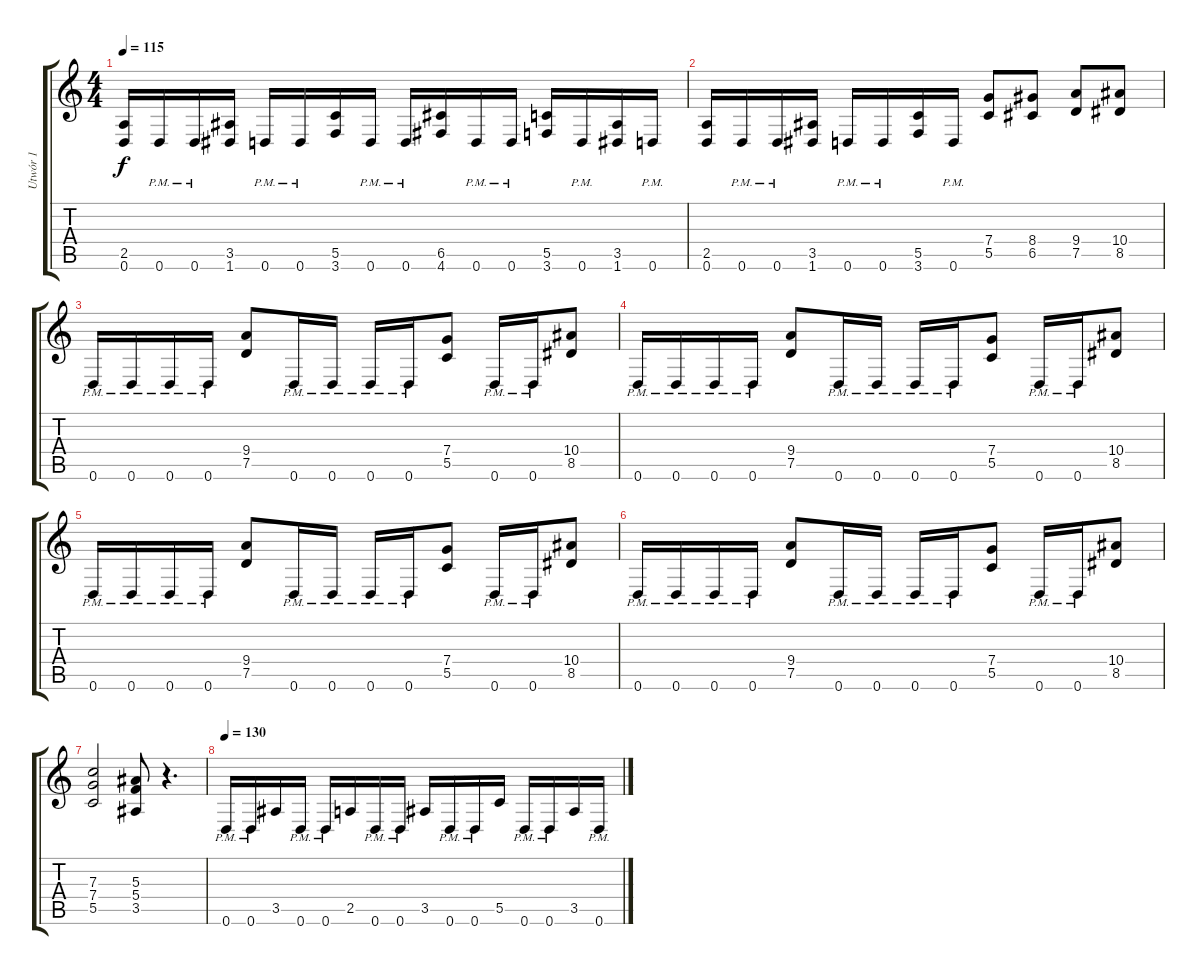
\track ("Utwór 1" "Utwór 1") {instrument distortionguitar}
\staff {score tabs}
\tuning (D4 A3 F3 C3 G2 D2) {hide}
\ts (4 4)
\tempo 115
\clef g2
\ks c
(2.5 0.6).16{dy f} 0.6{pm}.16 0.6{pm}.16 (3.5 1.6).16 0.6{pm}.16 0.6{pm}.16 (5.5 3.6).16 0.6{pm}.16 0.6{pm}.16 (6.5 4.6).16 0.6{pm}.16 0.6{pm}.16 (5.5 3.6).16 0.6{pm}.16 (3.5 1.6).16 0.6{pm}.16 |
(2.5 0.6).16 0.6{pm}.16 0.6{pm}.16 (3.5 1.6).16 0.6{pm}.16 0.6{pm}.16 (5.5 3.6).16 0.6{pm}.16 (7.4 5.5).8 (8.4 6.5).8 (9.4 7.5).8 (10.4 8.5).8 |
0.6{pm}.16 0.6{pm}.16 0.6{pm}.16 0.6{pm}.16 (9.4 7.5).8 0.6{pm}.16 0.6{pm}.16 0.6{pm}.16 0.6{pm}.16 (7.4 5.5).8 0.6{pm}.16 0.6{pm}.16 (10.4 8.5).8 |
0.6{pm}.16 0.6{pm}.16 0.6{pm}.16 0.6{pm}.16 (9.4 7.5).8 0.6{pm}.16 0.6{pm}.16 0.6{pm}.16 0.6{pm}.16 (7.4 5.5).8 0.6{pm}.16 0.6{pm}.16 (10.4 8.5).8 |
0.6{pm}.16 0.6{pm}.16 0.6{pm}.16 0.6{pm}.16 (9.4 7.5).8 0.6{pm}.16 0.6{pm}.16 0.6{pm}.16 0.6{pm}.16 (7.4 5.5).8 0.6{pm}.16 0.6{pm}.16 (10.4 8.5).8 |
0.6{pm}.16 0.6{pm}.16 0.6{pm}.16 0.6{pm}.16 (9.4 7.5).8 0.6{pm}.16 0.6{pm}.16 0.6{pm}.16 0.6{pm}.16 (7.4 5.5).8 0.6{pm}.16 0.6{pm}.16 (10.4 8.5).8 |
(7.3 7.4 5.5).2 (5.3 5.4 3.5).8 r.4{d} |
\tempo 130
0.6{pm}.16 0.6{pm}.16 3.5.16 0.6{pm}.16 0.6{pm}.16 2.5.16 0.6{pm}.16 0.6{pm}.16 3.5.16 0.6{pm}.16 0.6{pm}.16 5.5.16 0.6{pm}.16 0.6{pm}.16 3.5.16 0.6{pm}.16
